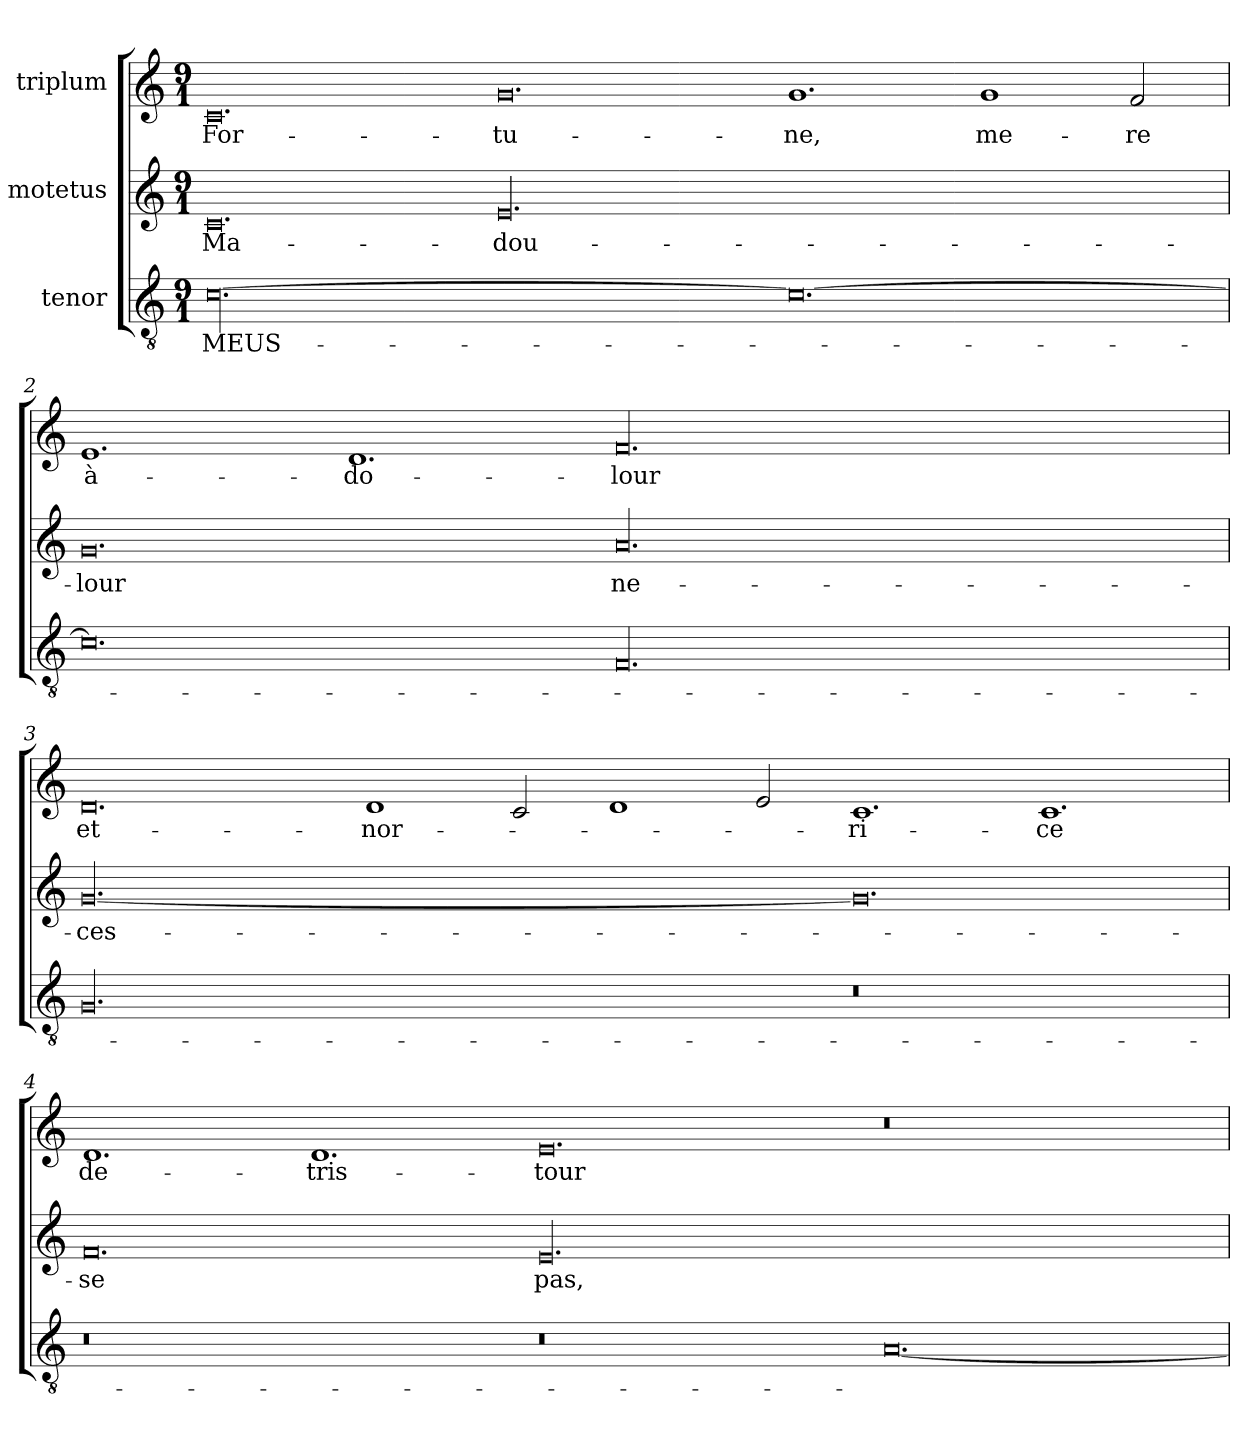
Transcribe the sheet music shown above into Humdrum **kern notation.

**kern	**text	**kern	**text	**kern	**text
*part3	*part3	*part2	*part2	*part1	*part1
*staff3	*staff3	*staff2	*staff2	*staff1	*staff1
*I"tenor	*	*I"motetus	*	*I"triplum	*
*clefGv2	*	*clefG2	*	*clefG2	*
*k[]	*	*k[]	*	*k[]	*
*C:	*	*C:	*	*C:	*
*M9/1	*	*M9/1	*	*M9/1	*
=1	=1	=1	=1	=1	=1
[00.c\	MEUS-	0.c/	Ma-	0.c/	For-
.	.	00.e/	dou-	0.g/	-tu-
0.c\_	.	.	.	1.g/	-ne,
.	.	.	.	1g/	me-
.	.	.	.	2f/	-re
=2	=2	=2	=2	=2	=2
0.c\]	.	0.g/	-lour	1.e/	à-
.	.	.	.	1.d/	do-
00.F/	.	00.a/	ne-	00.f/	-lour
=3	=3	=3	=3	=3	=3
00.G/	.	[00.g/	ces-	0.d/	et-
.	.	.	.	1d/	nor-
.	.	.	.	2c/	.
.	.	.	.	1d/	.
.	.	.	.	2e/	.
0.r	.	0.g/]	.	1.c/	-ri-
.	.	.	.	1.c/	-ce
=4	=4	=4	=4	=4	=4
0.r	.	0.f/	-se	1.d/	de-
.	.	.	.	1.d/	tris-
0.r	.	00.e/	pas,-	0.e/	-tour
[0.A/	.	.	.	0.r	.
=	=	=	=	=	=
*-	*-	*-	*-	*-	*-
